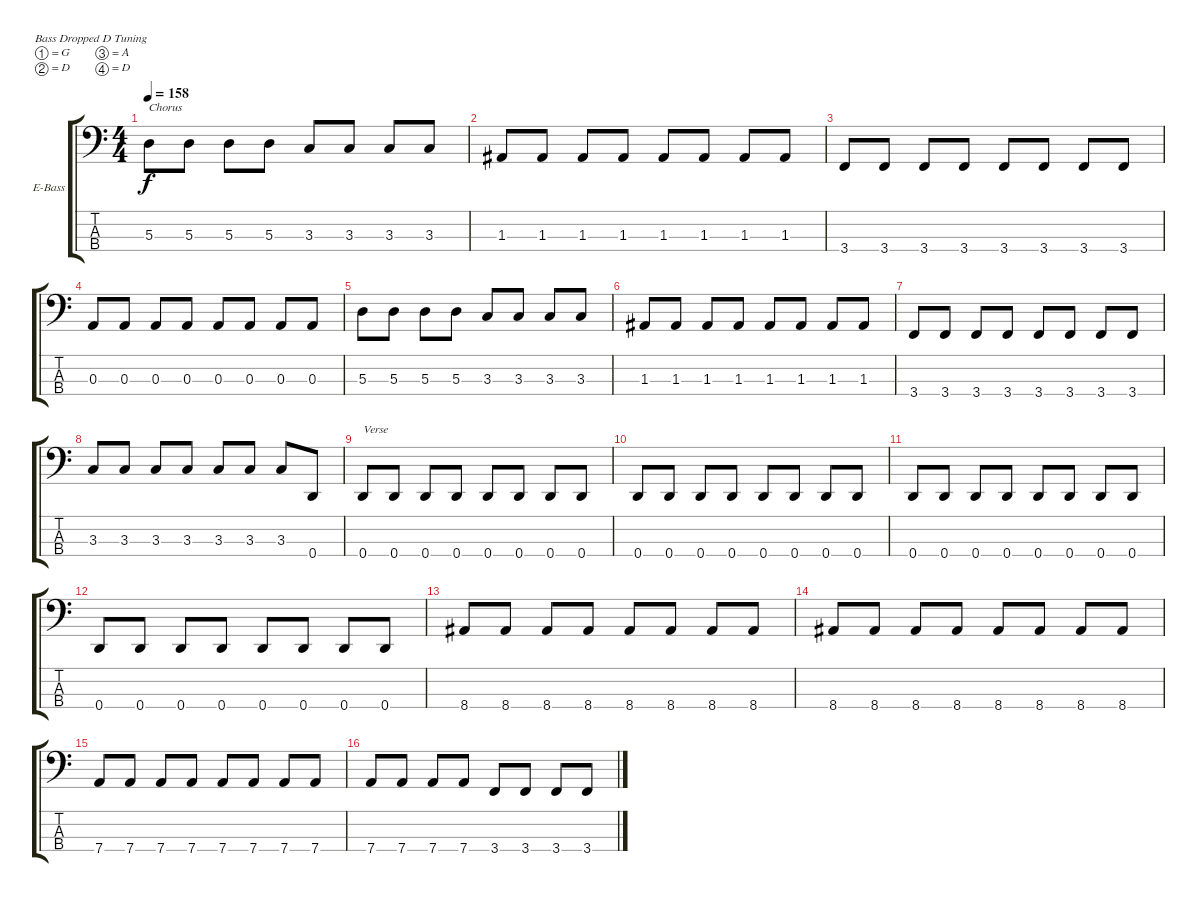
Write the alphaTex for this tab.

\bracketExtendMode groupsimilarinstruments
\firstSystemTrackNameOrientation horizontal
\otherSystemsTrackNameOrientation horizontal
\track ("Bass" "E-Bass") {instrument electricbassfinger}
\staff {score tabs}
\tuning (G2 D2 A1 D1)
\ts (4 4)
\tempo 158
\clef f4
\ks c
5.3.8{txt "Chorus" dy f} 5.3.8 5.3.8 5.3.8 3.3.8 3.3.8 3.3.8 3.3.8 |
1.3.8 1.3.8 1.3.8 1.3.8 1.3.8 1.3.8 1.3.8 1.3.8 |
3.4.8 3.4.8 3.4.8 3.4.8 3.4.8 3.4.8 3.4.8 3.4.8 |
0.3.8 0.3.8 0.3.8 0.3.8 0.3.8 0.3.8 0.3.8 0.3.8 |
5.3.8 5.3.8 5.3.8 5.3.8 3.3.8 3.3.8 3.3.8 3.3.8 |
1.3.8 1.3.8 1.3.8 1.3.8 1.3.8 1.3.8 1.3.8 1.3.8 |
3.4.8 3.4.8 3.4.8 3.4.8 3.4.8 3.4.8 3.4.8 3.4.8 |
3.3.8 3.3.8 3.3.8 3.3.8 3.3.8 3.3.8 3.3.8 0.4.8 |
0.4.8{txt "Verse"} 0.4.8 0.4.8 0.4.8 0.4.8 0.4.8 0.4.8 0.4.8 |
0.4.8 0.4.8 0.4.8 0.4.8 0.4.8 0.4.8 0.4.8 0.4.8 |
0.4.8 0.4.8 0.4.8 0.4.8 0.4.8 0.4.8 0.4.8 0.4.8 |
0.4.8 0.4.8 0.4.8 0.4.8 0.4.8 0.4.8 0.4.8 0.4.8 |
8.4.8 8.4.8 8.4.8 8.4.8 8.4.8 8.4.8 8.4.8 8.4.8 |
8.4.8 8.4.8 8.4.8 8.4.8 8.4.8 8.4.8 8.4.8 8.4.8 |
7.4.8 7.4.8 7.4.8 7.4.8 7.4.8 7.4.8 7.4.8 7.4.8 |
7.4.8 7.4.8 7.4.8 7.4.8 3.4.8 3.4.8 3.4.8 3.4.8
